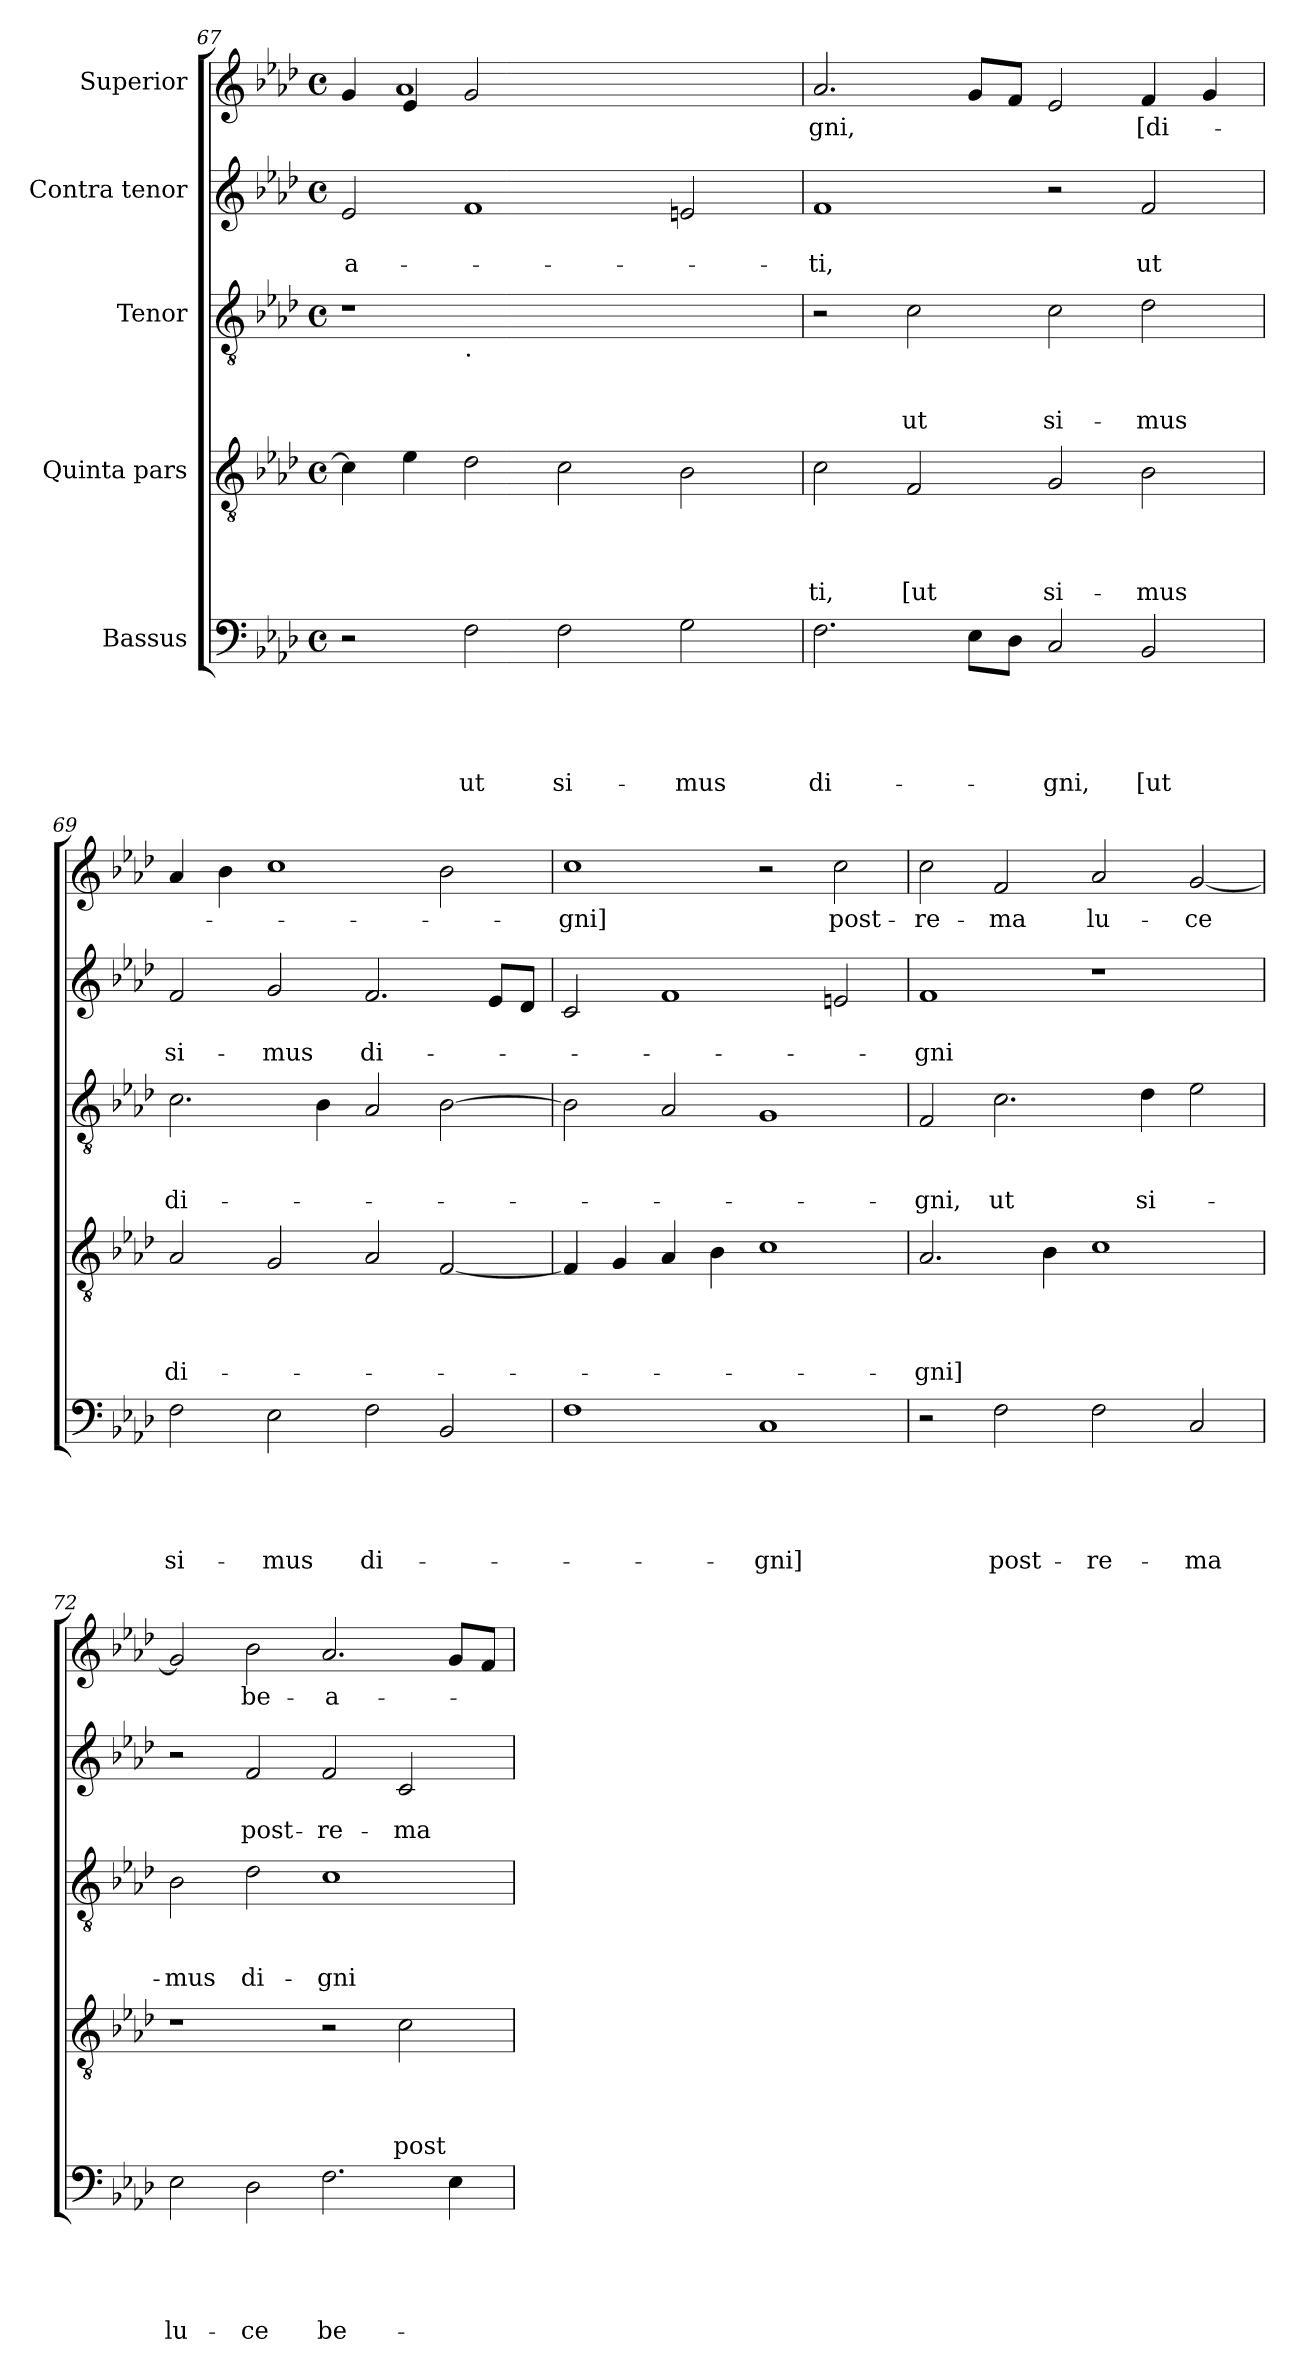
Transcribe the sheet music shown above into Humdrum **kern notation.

**kern	**text	**text	**text	**text	**text	**kern	**text	**text	**text	**text	**kern	**text	**text	**text	**kern	**text	**text	**kern	**text
*part5	*part5	*part5	*part5	*part5	*part5	*part4	*part4	*part4	*part4	*part4	*part3	*part3	*part3	*part3	*part2	*part2	*part2	*part1	*part1
*staff5	*staff5	*staff5	*staff5	*staff5	*staff5	*staff4	*staff4	*staff4	*staff4	*staff4	*staff3	*staff3	*staff3	*staff3	*staff2	*staff2	*staff2	*staff1	*staff1
*I"Bassus	*	*	*	*	*	*I"Quinta pars	*	*	*	*	*I"Tenor	*	*	*	*I"Contra tenor	*	*	*I"Superior	*
*clefF4	*	*	*	*	*	*clefGv2	*	*	*	*	*clefGv2	*	*	*	*clefG2	*	*	*clefG2	*
*k[b-e-a-d-]	*	*	*	*	*	*k[b-e-a-d-]	*	*	*	*	*k[b-e-a-d-]	*	*	*	*k[b-e-a-d-]	*	*	*k[b-e-a-d-]	*
*A-:	*	*	*	*	*	*A-:	*	*	*	*	*A-:	*	*	*	*A-:	*	*	*A-:	*
*M4/4	*	*	*	*	*	*M4/4	*	*	*	*	*M4/4	*	*	*	*M4/4	*	*	*M4/4	*
*met(c)	*	*	*	*	*	*met(c)	*	*	*	*	*met(c)	*	*	*	*met(c)	*	*	*met(c)	*
=67	=67	=67	=67	=67	=67	=67	=67	=67	=67	=67	=67	=67	=67	=67	=67	=67	=67	=67	=67
!	!	!	!	!	!	!	!	!	!	!	!	!	!	!	!	!	!LO:LY:b	!	!
*	*	*	*	*	*	*	*	*	*	*	*^	*	*	*	*	*	*	*^	*
2r	.	.	.	.	.	4c\]	.	.	.	.	1r	2ryy	.	.	.	2e-/	.	-a-	4g/	4ryy	.
.	.	.	.	.	.	4e-\	.	.	.	.	.	.	.	.	.	.	.	.	4e-/	1a-	.
!	!	!	!	!	!	!	!	!	!	!	!	!LO:TX:b:t=.	!	!	!	!	!	!	!	!	!
!	!	!	!	!	!LO:LY:b	!	!	!	!	!	!	!	!	!	!	!	!	!	!	!	!
2F\	.	.	.	.	ut	2d-\	.	.	.	.	.	1.ryy	.	.	.	1f	.	.	2g/	.	.
!	!	!	!	!	!LO:LY:b	!	!	!	!	!	!	!	!	!	!	!	!	!	!	!	!
2F\	.	.	.	.	si-	2c\	.	.	.	.	1ryy	.	.	.	.	.	.	.	2.ryy	.	.
.	.	.	.	.	.	.	.	.	.	.	.	.	.	.	.	.	.	.	.	2.ryy	.
!	!	!	!	!	!LO:LY:b	!	!	!	!	!	!	!	!	!	!	!	!	!	!	!	!
2G\	.	.	.	.	-mus	2B-\	.	.	.	.	.	.	.	.	.	2en/	.	.	.	.	.
.	.	.	.	.	.	.	.	.	.	.	.	.	.	.	.	.	.	.	4ryy	.	.
*	*	*	*	*	*	*	*	*	*	*	*	*	*	*	*	*	*	*	*v	*v	*
=68	=68	=68	=68	=68	=68	=68	=68	=68	=68	=68	=68	=68	=68	=68	=68	=68	=68	=68	=68	=68
!	!	!	!	!	!LO:LY:b	!	!	!	!	!LO:LY:b	!	!	!	!	!	!	!	!LO:LY:b	!	!LO:LY:b
*	*	*	*	*	*	*	*	*	*	*	*v	*v	*	*	*	*	*	*	*	*
2.F\	.	.	.	.	di-	2c\	.	.	.	-ti,	2r	.	.	.	1f	.	-ti,	2.a-/	-gni,
!	!	!	!	!	!	!	!	!	!	!LO:LY:b	!	!	!	!LO:LY:b	!	!	!	!	!
.	.	.	.	.	.	2F/	.	.	.	[ut	2c\	.	.	ut	.	.	.	.	.
8E-\L	.	.	.	.	.	.	.	.	.	.	.	.	.	.	.	.	.	8g/L	.
8D-\J	.	.	.	.	.	.	.	.	.	.	.	.	.	.	.	.	.	8f/J	.
!	!	!	!	!	!LO:LY:b	!	!	!	!	!LO:LY:b	!	!	!	!LO:LY:b	!	!	!	!	!
2C/	.	.	.	.	-gni,	2G/	.	.	.	si-	2c\	.	.	si-	2r	.	.	2e-/	.
!	!	!	!	!	!LO:LY:b	!	!	!	!	!LO:LY:b	!	!	!	!LO:LY:b	!	!	!LO:LY:b	!	!LO:LY:b
2BB-/	.	.	.	.	[ut	2B-\	.	.	.	-mus	2d-\	.	.	-mus	2f/	.	ut	4f/	[di-
.	.	.	.	.	.	.	.	.	.	.	.	.	.	.	.	.	.	4g/	.
=69	=69	=69	=69	=69	=69	=69	=69	=69	=69	=69	=69	=69	=69	=69	=69	=69	=69	=69	=69
!	!	!	!	!	!LO:LY:b	!	!	!	!	!LO:LY:b	!	!	!	!LO:LY:b	!	!	!LO:LY:b	!	!
2F\	.	.	.	.	si-	2A-/	.	.	.	di-	2.c\	.	.	di-	2f/	.	si-	4a-/	.
.	.	.	.	.	.	.	.	.	.	.	.	.	.	.	.	.	.	4b-\	.
!	!	!	!	!	!LO:LY:b	!	!	!	!	!	!	!	!	!	!	!	!LO:LY:b	!	!
2E-\	.	.	.	.	-mus	2G/	.	.	.	.	.	.	.	.	2g/	.	-mus	1cc	.
.	.	.	.	.	.	.	.	.	.	.	4B-\	.	.	.	.	.	.	.	.
!	!	!	!	!	!LO:LY:b	!	!	!	!	!	!	!	!	!	!	!	!LO:LY:b	!	!
2F\	.	.	.	.	di-	2A-/	.	.	.	.	2A-/	.	.	.	2.f/	.	di-	.	.
2BB-/	.	.	.	.	.	[>2F/	.	.	.	.	[>2B-\	.	.	.	.	.	.	2b-\	.
.	.	.	.	.	.	.	.	.	.	.	.	.	.	.	8e-/L	.	.	.	.
.	.	.	.	.	.	.	.	.	.	.	.	.	.	.	8d-/J	.	.	.	.
!!LO:PB:g=z
=70	=70	=70	=70	=70	=70	=70	=70	=70	=70	=70	=70	=70	=70	=70	=70	=70	=70	=70	=70
!	!	!	!	!	!	!	!	!	!	!	!	!	!	!	!	!	!	!	!LO:LY:b
1F	.	.	.	.	.	4F/]	.	.	.	.	2B-\]	.	.	.	2c/	.	.	1cc	-gni]
.	.	.	.	.	.	4G/	.	.	.	.	.	.	.	.	.	.	.	.	.
.	.	.	.	.	.	4A-/	.	.	.	.	2A-/	.	.	.	1f	.	.	.	.
.	.	.	.	.	.	4B-\	.	.	.	.	.	.	.	.	.	.	.	.	.
!	!	!	!	!	!LO:LY:b	!	!	!	!	!	!	!	!	!	!	!	!	!	!
1C	.	.	.	.	-gni]	1c	.	.	.	.	1G	.	.	.	.	.	.	2r	.
!	!	!	!	!	!	!	!	!	!	!	!	!	!	!	!	!	!	!	!LO:LY:b
.	.	.	.	.	.	.	.	.	.	.	.	.	.	.	2en/	.	.	2cc\	post-
=71	=71	=71	=71	=71	=71	=71	=71	=71	=71	=71	=71	=71	=71	=71	=71	=71	=71	=71	=71
!	!	!	!	!	!	!	!	!	!	!LO:LY:b	!	!	!	!LO:LY:b	!	!	!LO:LY:b	!	!LO:LY:b
2r	.	.	.	.	.	2.A-/	.	.	.	-gni]	2F/	.	.	-gni,	1f	.	-gni	2cc\	-re-
!	!	!	!	!	!LO:LY:b	!	!	!	!	!	!	!	!	!LO:LY:b	!	!	!	!	!LO:LY:b
2F\	.	.	.	.	post-	.	.	.	.	.	2.c\	.	.	ut	.	.	.	2f/	-ma
.	.	.	.	.	.	4B-\	.	.	.	.	.	.	.	.	.	.	.	.	.
!	!	!	!	!	!LO:LY:b	!	!	!	!	!	!	!	!	!	!	!	!	!	!LO:LY:b
2F\	.	.	.	.	-re-	1c	.	.	.	.	.	.	.	.	1r	.	.	2a-/	lu-
!	!	!	!	!	!	!	!	!	!	!	!	!	!	!LO:LY:b	!	!	!	!	!
.	.	.	.	.	.	.	.	.	.	.	4d-\	.	.	si-	.	.	.	.	.
!	!	!	!	!	!LO:LY:b	!	!	!	!	!	!	!	!	!	!	!	!	!	!LO:LY:b
2C/	.	.	.	.	-ma	.	.	.	.	.	2e-\	.	.	.	.	.	.	[<2g/	-ce
=72	=72	=72	=72	=72	=72	=72	=72	=72	=72	=72	=72	=72	=72	=72	=72	=72	=72	=72	=72
!	!	!	!	!	!LO:LY:b	!	!	!	!	!	!	!	!	!LO:LY:b	!	!	!	!	!
2E-\	.	.	.	.	lu-	1r	.	.	.	.	2B-\	.	.	-mus	2r	.	.	2g/]	.
!	!	!	!	!	!LO:LY:b	!	!	!	!	!	!	!	!	!LO:LY:b	!	!	!LO:LY:b	!	!LO:LY:b
2D-\	.	.	.	.	-ce	.	.	.	.	.	2d-\	.	.	di-	2f/	.	post-	2b-\	be-
!	!	!	!	!	!LO:LY:b	!	!	!	!	!	!	!	!	!LO:LY:b	!	!	!LO:LY:b	!	!LO:LY:b
2.F\	.	.	.	.	be-	2r	.	.	.	.	1c	.	.	-gni	2f/	.	-re-	2.a-/	-a-
!	!	!	!	!	!	!	!	!	!	!LO:LY:b	!	!	!	!	!	!	!LO:LY:b	!	!
.	.	.	.	.	.	2c\	.	.	.	post-	.	.	.	.	2c/	.	-ma	.	.
4E-\	.	.	.	.	.	.	.	.	.	.	.	.	.	.	.	.	.	8g/L	.
.	.	.	.	.	.	.	.	.	.	.	.	.	.	.	.	.	.	8f/J	.
=	=	=	=	=	=	=	=	=	=	=	=	=	=	=	=	=	=	=	=
*-	*-	*-	*-	*-	*-	*-	*-	*-	*-	*-	*-	*-	*-	*-	*-	*-	*-	*-	*-
